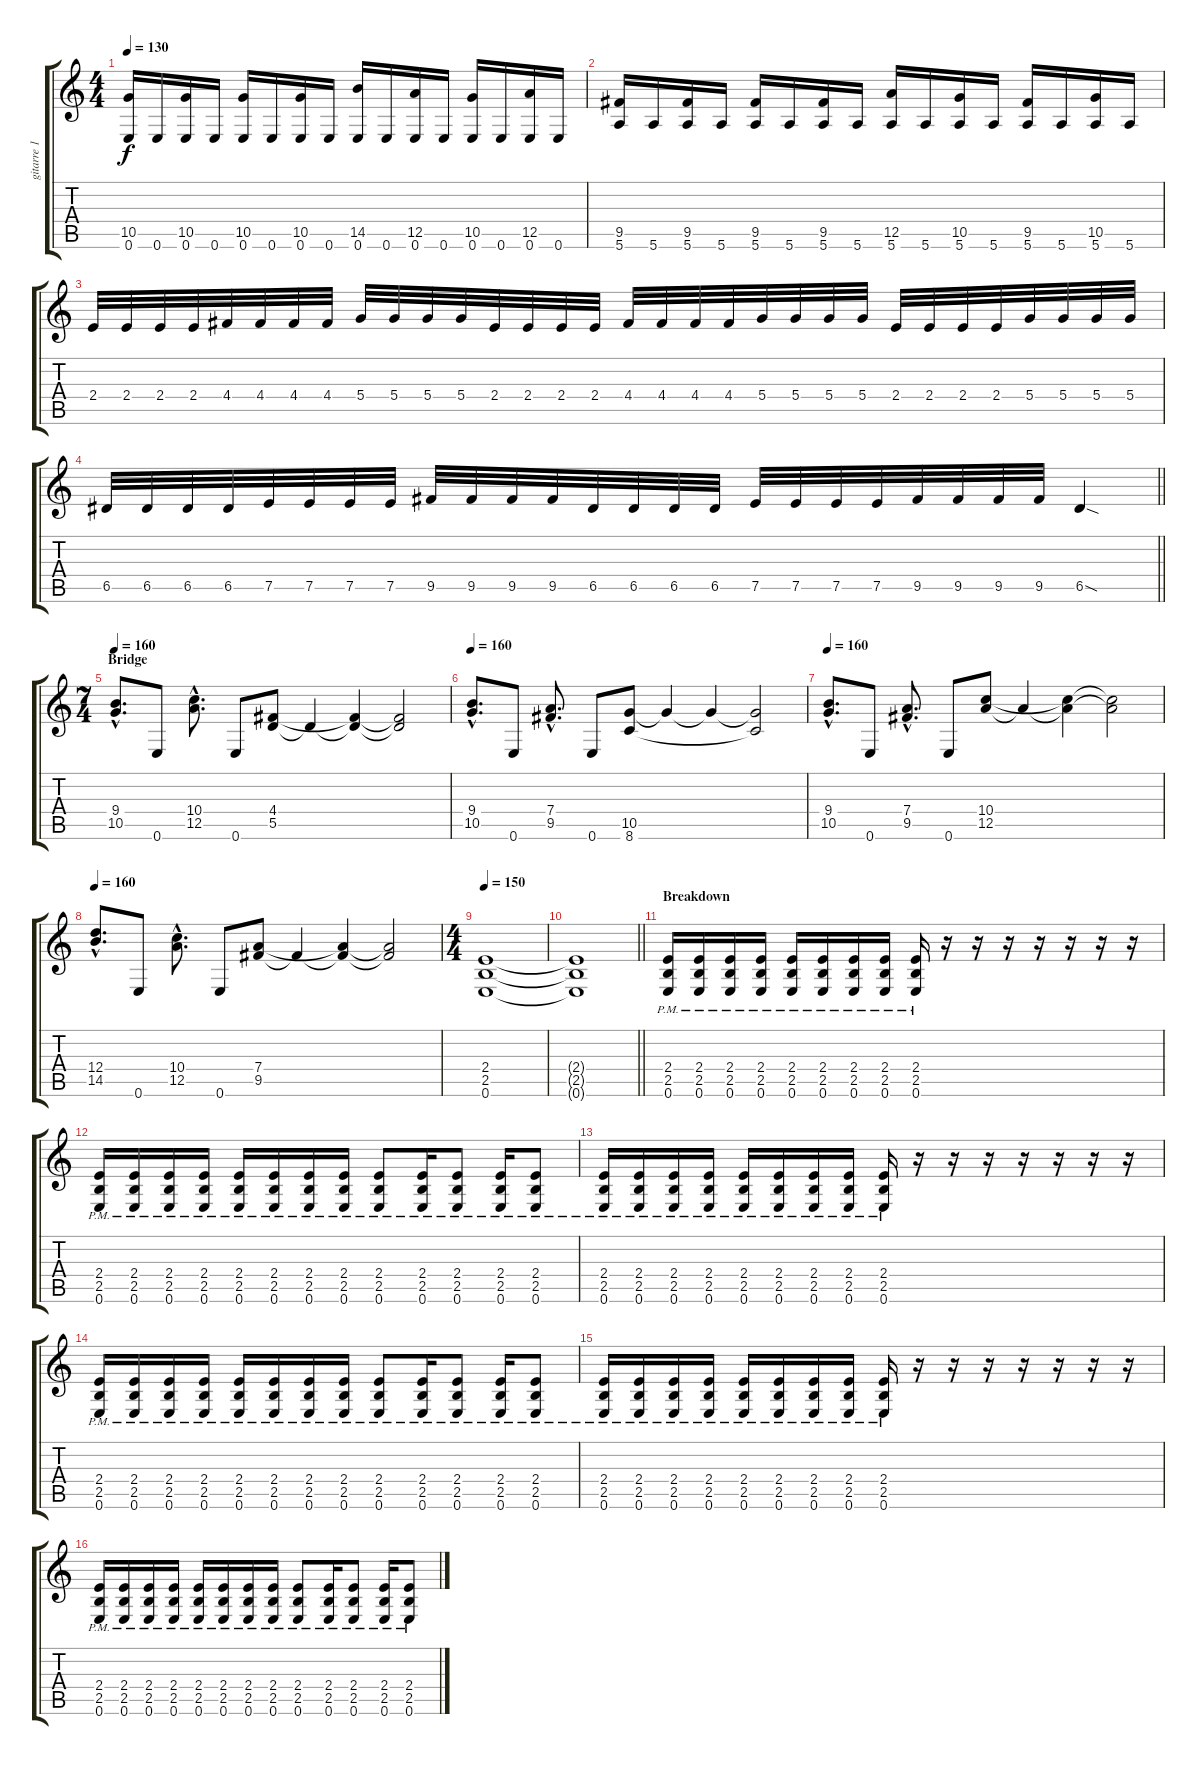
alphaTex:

\track ("gitarre 1" "gitarre 1") {instrument distortionguitar}
\staff {score tabs}
\tuning (E4 B3 G3 D3 A2 E2) {hide}
\ts (4 4)
\tempo 130
\clef g2
\ks c
(10.5 0.6).16{dy f} 0.6.16 (10.5 0.6).16 0.6.16 (10.5 0.6).16 0.6.16 (10.5 0.6).16 0.6.16 (14.5 0.6).16 0.6.16 (12.5 0.6).16 0.6.16 (10.5 0.6).16 0.6.16 (12.5 0.6).16 0.6.16 |
(9.5 5.6).16 5.6.16 (9.5 5.6).16 5.6.16 (9.5 5.6).16 5.6.16 (9.5 5.6).16 5.6.16 (12.5 5.6).16 5.6.16 (10.5 5.6).16 5.6.16 (9.5 5.6).16 5.6.16 (10.5 5.6).16 5.6.16 |
2.4.32 2.4.32 2.4.32 2.4.32 4.4.32 4.4.32 4.4.32 4.4.32 5.4.32 5.4.32 5.4.32 5.4.32 2.4.32 2.4.32 2.4.32 2.4.32 4.4.32 4.4.32 4.4.32 4.4.32 5.4.32 5.4.32 5.4.32 5.4.32 2.4.32 2.4.32 2.4.32 2.4.32 5.4.32 5.4.32 5.4.32 5.4.32 |
\barLineRight lightlight
6.5.32 6.5.32 6.5.32 6.5.32 7.5.32 7.5.32 7.5.32 7.5.32 9.5.32 9.5.32 9.5.32 9.5.32 6.5.32 6.5.32 6.5.32 6.5.32 7.5.32 7.5.32 7.5.32 7.5.32 9.5.32 9.5.32 9.5.32 9.5.32 6.5{sod}.4 |
\ts (7 4)
\section ("" "Bridge")
\tempo 160
(9.4{hac} 10.5{hac}).8{d} 0.6.8 (10.4{hac} 12.5{hac}).8{d} 0.6.8 (4.4 5.5).8 5.5{t}.4 (4.4{t} 5.5{t}).4 (4.4{t} 5.5{t}).2 |
\tempo 160
(9.4{hac} 10.5{hac}).8{d} 0.6.8 (7.4{hac} 9.5{hac}).8{d} 0.6.8 (10.5 8.6).8 10.5{t}.4 10.5{t}.4 (10.5{t} 8.6{t}).2 |
\tempo 160
(9.4{hac} 10.5{hac}).8{d} 0.6.8 (7.4{hac} 9.5{hac}).8{d} 0.6.8 (10.4 12.5).8 12.5{t}.4 (10.4{t} 12.5{t}).4 (10.4{t} 12.5{t}).2 |
\tempo 160
(12.4{hac} 14.5{hac}).8{d} 0.6.8 (10.4{hac} 12.5{hac}).8{d} 0.6.8 (7.4 9.5).8 9.5{t}.4 (7.4{t} 9.5{t}).4 (7.4{t} 9.5{t}).2 |
\ts (4 4)
\tempo 150
(2.4 2.5 0.6).1 |
\barLineRight lightlight
(2.4{t} 2.5{t} 0.6{t}).1 |
\section ("" "Breakdown")
(2.4{pm} 2.5{pm} 0.6{pm}).16 (2.4{pm} 2.5{pm} 0.6{pm}).16 (2.4{pm} 2.5{pm} 0.6{pm}).16 (2.4{pm} 2.5{pm} 0.6{pm}).16 (2.4{pm} 2.5{pm} 0.6{pm}).16 (2.4{pm} 2.5{pm} 0.6{pm}).16 (2.4{pm} 2.5{pm} 0.6{pm}).16 (2.4{pm} 2.5{pm} 0.6{pm}).16 (2.4{pm} 2.5{pm} 0.6{pm}).16 r.16 r.16 r.16 r.16 r.16 r.16 r.16 |
(2.4{pm} 2.5{pm} 0.6{pm}).16 (2.4{pm} 2.5{pm} 0.6{pm}).16 (2.4{pm} 2.5{pm} 0.6{pm}).16 (2.4{pm} 2.5{pm} 0.6{pm}).16 (2.4{pm} 2.5{pm} 0.6{pm}).16 (2.4{pm} 2.5{pm} 0.6{pm}).16 (2.4{pm} 2.5{pm} 0.6{pm}).16 (2.4{pm} 2.5{pm} 0.6{pm}).16 (2.4{pm} 2.5{pm} 0.6{pm}).8 (2.4{pm} 2.5{pm} 0.6{pm}).16 (2.4{pm} 2.5{pm} 0.6{pm}).8 (2.4{pm} 2.5{pm} 0.6{pm}).16 (2.4{pm} 2.5{pm} 0.6{pm}).8 |
(2.4{pm} 2.5{pm} 0.6{pm}).16 (2.4{pm} 2.5{pm} 0.6{pm}).16 (2.4{pm} 2.5{pm} 0.6{pm}).16 (2.4{pm} 2.5{pm} 0.6{pm}).16 (2.4{pm} 2.5{pm} 0.6{pm}).16 (2.4{pm} 2.5{pm} 0.6{pm}).16 (2.4{pm} 2.5{pm} 0.6{pm}).16 (2.4{pm} 2.5{pm} 0.6{pm}).16 (2.4{pm} 2.5{pm} 0.6{pm}).16 r.16 r.16 r.16 r.16 r.16 r.16 r.16 |
(2.4{pm} 2.5{pm} 0.6{pm}).16 (2.4{pm} 2.5{pm} 0.6{pm}).16 (2.4{pm} 2.5{pm} 0.6{pm}).16 (2.4{pm} 2.5{pm} 0.6{pm}).16 (2.4{pm} 2.5{pm} 0.6{pm}).16 (2.4{pm} 2.5{pm} 0.6{pm}).16 (2.4{pm} 2.5{pm} 0.6{pm}).16 (2.4{pm} 2.5{pm} 0.6{pm}).16 (2.4{pm} 2.5{pm} 0.6{pm}).8 (2.4{pm} 2.5{pm} 0.6{pm}).16 (2.4{pm} 2.5{pm} 0.6{pm}).8 (2.4{pm} 2.5{pm} 0.6{pm}).16 (2.4{pm} 2.5{pm} 0.6{pm}).8 |
(2.4{pm} 2.5{pm} 0.6{pm}).16 (2.4{pm} 2.5{pm} 0.6{pm}).16 (2.4{pm} 2.5{pm} 0.6{pm}).16 (2.4{pm} 2.5{pm} 0.6{pm}).16 (2.4{pm} 2.5{pm} 0.6{pm}).16 (2.4{pm} 2.5{pm} 0.6{pm}).16 (2.4{pm} 2.5{pm} 0.6{pm}).16 (2.4{pm} 2.5{pm} 0.6{pm}).16 (2.4{pm} 2.5{pm} 0.6{pm}).16 r.16 r.16 r.16 r.16 r.16 r.16 r.16 |
(2.4{pm} 2.5{pm} 0.6{pm}).16 (2.4{pm} 2.5{pm} 0.6{pm}).16 (2.4{pm} 2.5{pm} 0.6{pm}).16 (2.4{pm} 2.5{pm} 0.6{pm}).16 (2.4{pm} 2.5{pm} 0.6{pm}).16 (2.4{pm} 2.5{pm} 0.6{pm}).16 (2.4{pm} 2.5{pm} 0.6{pm}).16 (2.4{pm} 2.5{pm} 0.6{pm}).16 (2.4{pm} 2.5{pm} 0.6{pm}).8 (2.4{pm} 2.5{pm} 0.6{pm}).16 (2.4{pm} 2.5{pm} 0.6{pm}).8 (2.4{pm} 2.5{pm} 0.6{pm}).16 (2.4{pm} 2.5{pm} 0.6{pm}).8
